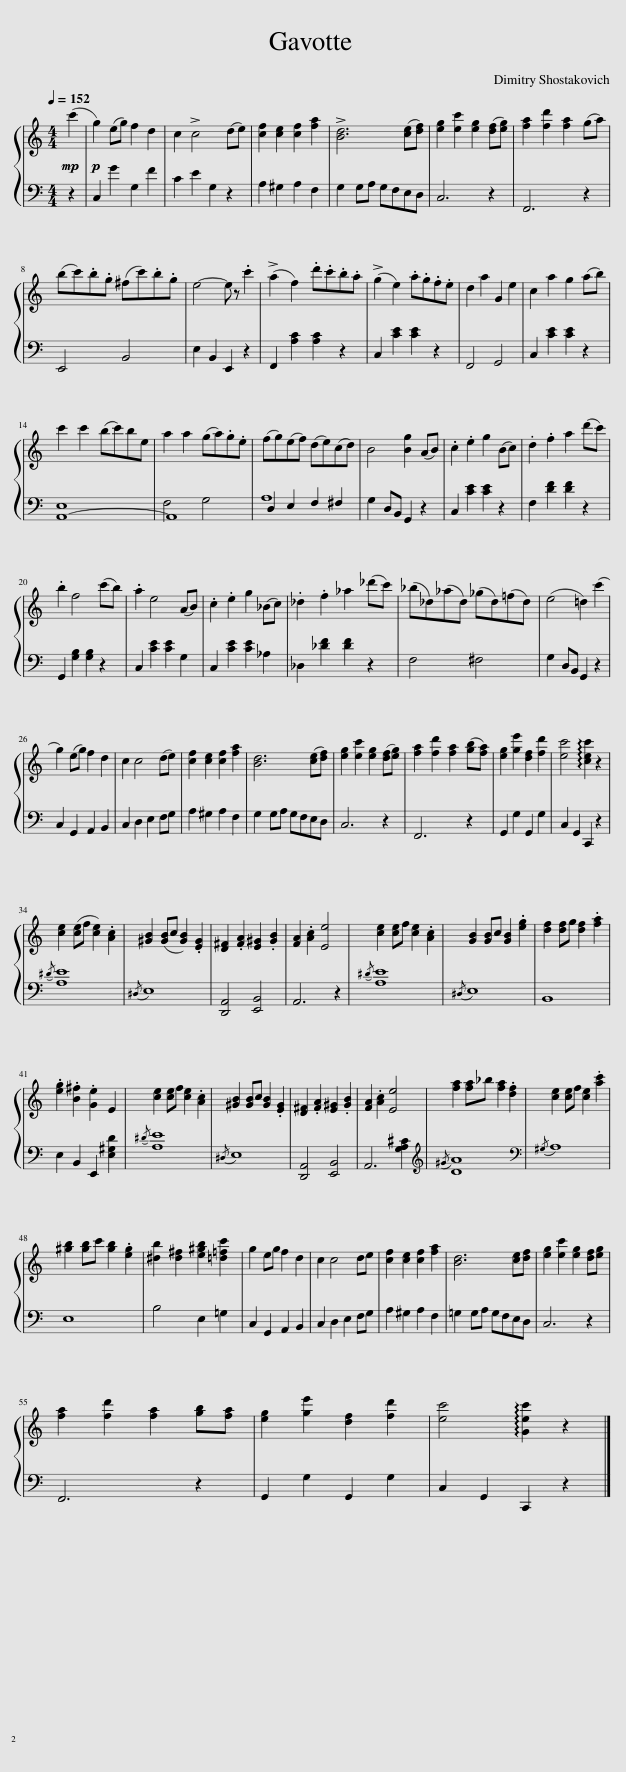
X:1
%%score { 1 | ( 2 3 ) }
L:1/8
Q:1/4=152
M:4/4
I:linebreak $
K:C
V:1 treble
V:2 bass
V:3 bass
V:1
!mp! (c'2 |!p! g2) (eg) f2 d2 | c2 !>!c4 (de) | [cf]2 [ce]2 [cf]2 [fa]2 | !>![Bd]6 ([ce][df]) | %5
 [eg]2 [ec']2 [eg]2 ([df][eg]) | [fa]2 [fd']2 [fa]2 (ga) |$ (bc').b.g (^fc').b.g | e4- e z .c'2 | (!>!a2 f2) .d'.c'.b.a | %10
 (!>!g2 e2) .a.g.f.e | d2 a2 G2 e2 | c2 a2 g2 (ab) |$ c'2 c'2 (bc')be | a2 a2 (ga).g.e | %15
 (fg)(ef) (de)(cd) | B4 [Bg]2 (AB) | .c2 .e2 g2 (Bc) | .d2 .f2 a2 (d'c') |$ .b2 f4 (c'b) | %20
 .a2 e4 (AB) | .c2 .e2 g2 (_Bc) | ._d2 .f2 _a2 (_d'c') | (_b_d)(_ad) (_gd)(=fd) | (e4 =d2) (c'2 |$ %25
 g2) (eg) f2 d2 | c2 c4 (de) | [cf]2 [ce]2 [cf]2 [fa]2 | [Bd]6 ([ce][df]) | [eg]2 [ec']2 [eg]2 ([df][eg]) | %30
 [fa]2 [fd']2 [fa]2 ([gb][fa]) | [eg]2 [ge']2 [df]2 [fd']2 | [ec']4 !arpeggio![cec']2 z2 |$ [ce]2 ([ce]f [ce]2) .[Ac]2 | [^GB]2 ([GB]c [GB]2) .[EG]2 | %35
 [D^F]2 .[FA]2 [E^G]2 .[GB]2 | [FA]2 .[Ac]2 [Ee]4 | [ce]2 [ce]f [ce]2 .[Ac]2 | [GB]2 [GB]c [GB]2 .[eg]2 | [df]2 [df]g [df]2 .[fa]2 |$ %40
 .[eg]2 .[B^f]2 .[Ge]2 E2 | [ce]2 [ce]f [ce]2 .[Ac]2 | [^GB]2 [GB]c [GB]2 .[EG]2 | [D^F]2 .[FA]2 [E^G]2 .[GB]2 | [FA]2 .[Ac]2 [Ee]4 | %45
 [fa]2 [fa]_b [fa]2 .[df]2 | [ce]2 [ce]f [ce]2 .[ac']2 |$ [^gb]2 [gb]c' [gb]2 .[eg]2 | [^db]2 [d^f]2 [e^gb]2 [=d=fc']2 | g2 eg f2 d2 | %50
 c2 c4 de | [cf]2 [ce]2 [cf]2 [fa]2 | [Bd]6 [ce][df] | [eg]2 [ec']2 [eg]2 [df][eg] |$ [fa]2 [fd']2 [fa]2 [gb][fa] | %55
 [eg]2 [ge']2 [df]2 [fd']2 | [ec']4 !arpeggio![cec']2 z2 |] %57
V:2
 z2 | C,2 G2 G,2 F2 | C2 E2 G,2 z2 | A,2 ^G,2 A,2 F,2 | G,2 G,A, G,F,E,D, | %5
 C,6 z2 | F,,6 z2 |$ E,,4 B,,4 | E,2 B,,2 E,,2 z2 | F,,2 [A,C]2 [A,C]2 z2 | %10
 C,2 [CE]2 [CE]2 z2 | F,,4 G,,4 | C,2 [CE]2 [CE]2 z2 |$ [A,,-E,]8 | A,,8 | %15
 D,2 E,2 F,2 ^F,2 | G,2 D,B,, G,,2 z2 | C,2 [CE]2 [CE]2 z2 | F,2 [DF]2 [DF]2 z2 |$ G,,2 [G,B,]2 [G,B,]2 z2 | %20
 C,2 [CE]2 [CE]2 G,2 | C,2 [CE]2 [CE]2 _A,2 | _D,2 [_DF]2 [DF]2 z2 | F,4 ^F,4 | G,2 D,B,, G,,2 z2 |$ %25
 C,2 G,,2 A,,2 B,,2 | C,2 D,2 E,2 F,G, | A,2 ^G,2 A,2 F,2 | G,2 G,A, G,F,E,D, | C,6 z2 | %30
 F,,6 z2 | G,,2 G,2 G,,2 G,2 | C,2 G,,2 C,,2 z2 |${/^D} [A,E]8 |{/^D,} E,8 | %35
 [D,,A,,]4 [E,,B,,]4 | A,,6 z2 |{/^D} [A,E]8 |{/^D,} E,8 | B,,8 |$ %40
 E,2 B,,2 E,,2 [E,^G,D]2 |{/^D} [A,E]8 |{/^D,} E,8 | [D,,A,,]4 [E,,B,,]4 | A,,6 [G,A,^C]2 | %45
[K:treble]{/^G} [DA]8 |[K:bass]{/^G,} A,8 |$ E,8 | B,4 E,2 =G,2 | C,2 G,,2 A,,2 B,,2 | %50
 C,2 D,2 E,2 F,G, | A,2 ^G,2 A,2 F,2 | =G,2 G,A, G,F,E,D, | C,6 z2 |$ F,,6 z2 | %55
 G,,2 G,2 G,,2 G,2 | C,2 G,,2 C,,2 z2 |] %57
V:3
 x2 | x8 | x8 | x8 | x8 | %5
 x8 | x8 |$ x8 | x8 | x8 | %10
 x8 | x8 | x8 |$ x8 | F,4 G,4 | %15
 A,8 | x8 | x8 | x8 |$ x8 | %20
 x8 | x8 | x8 | x8 | x8 |$ %25
 x8 | x8 | x8 | x8 | x8 | %30
 x8 | x8 | x8 |$ x8 | x8 | %35
 x8 | x8 | x8 | x8 | x8 |$ %40
 x8 | x8 | x8 | x8 | x8 | %45
[K:treble] x8 |[K:bass] x8 |$ x8 | x8 | x8 | %50
 x8 | x8 | x8 | x8 |$ x8 | %55
 x8 | x8 |] %57
